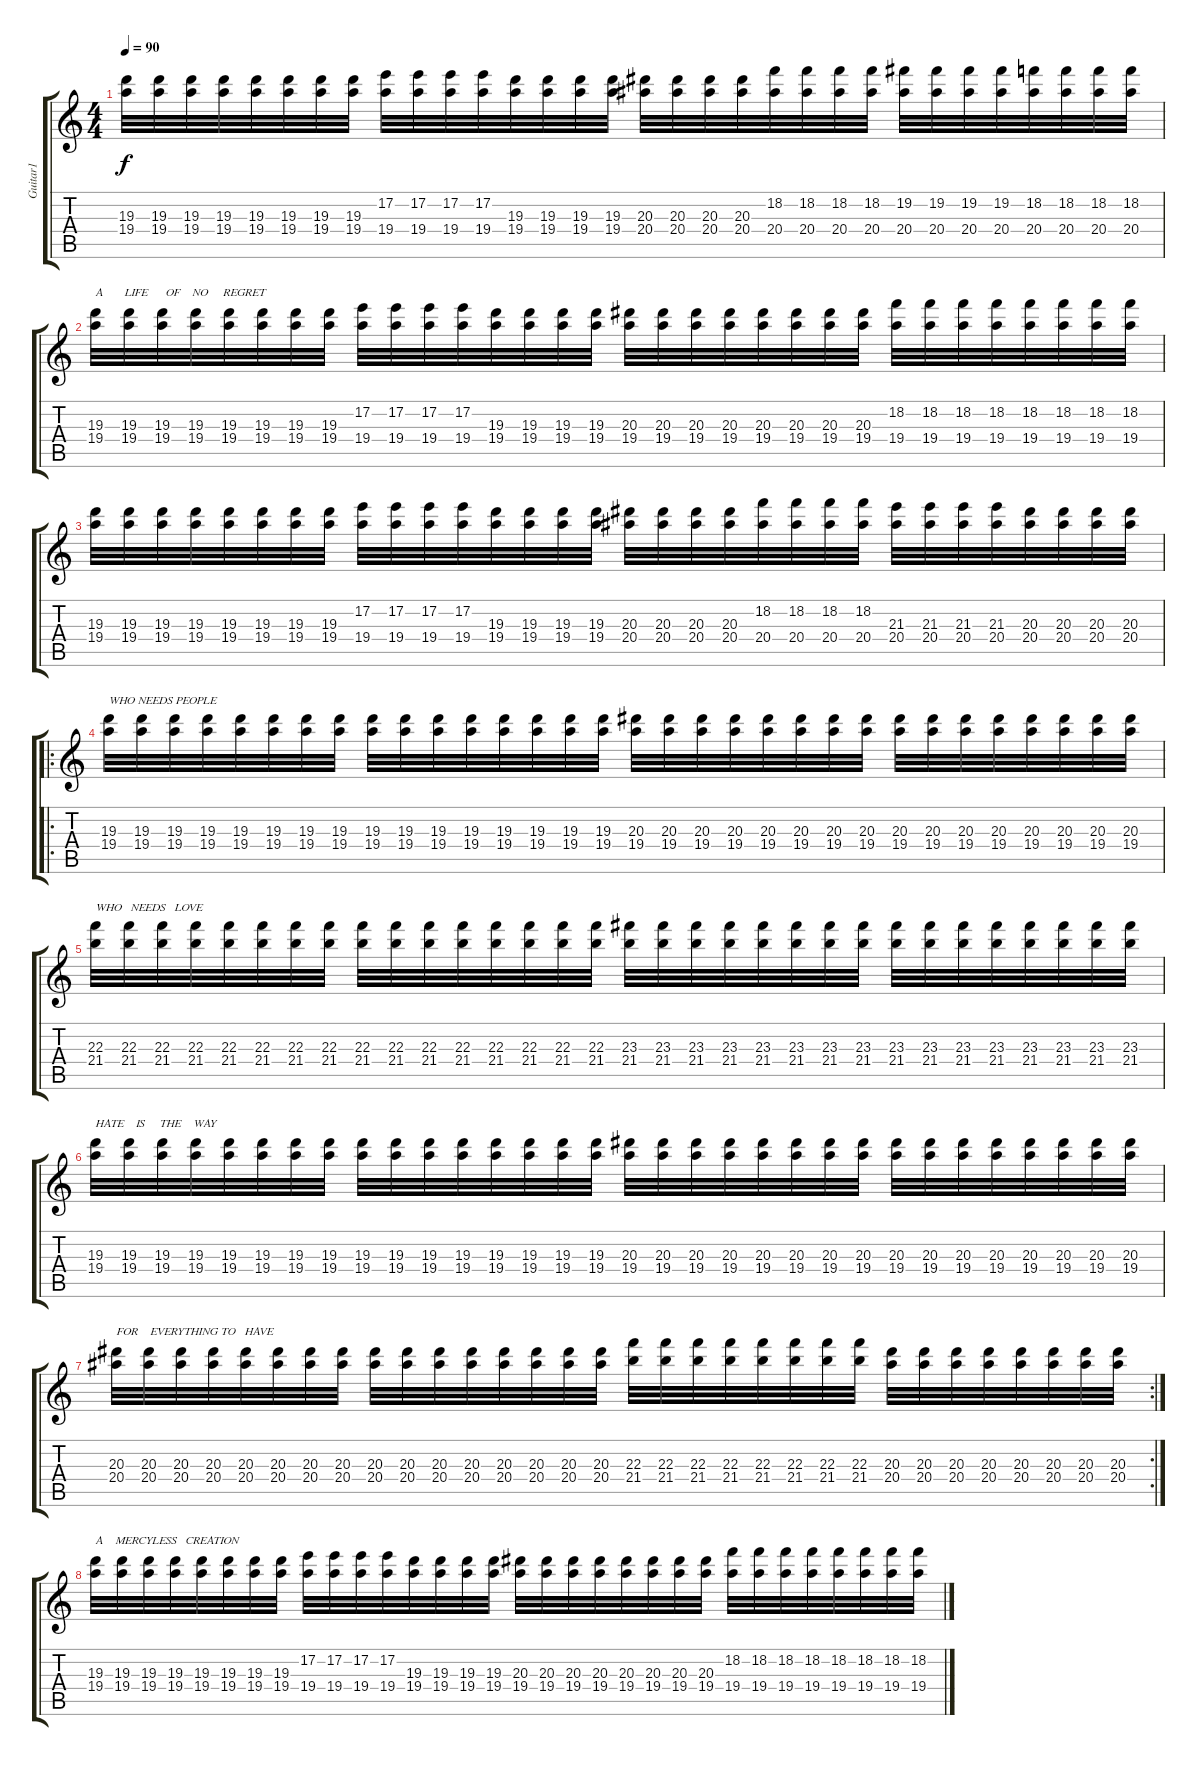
\track ("Guitar1" "Guitar1") {instrument overdrivenguitar}
\staff {score tabs}
\tuning (E4 B3 G3 D3 A2 E2) {hide}
\ts (4 4)
\tempo 90
\clef g2
\ks c
(19.3 19.4).32{dy f} (19.3 19.4).32 (19.3 19.4).32 (19.3 19.4).32 (19.3 19.4).32 (19.3 19.4).32 (19.3 19.4).32 (19.3 19.4).32 (17.2 19.4).32 (17.2 19.4).32 (17.2 19.4).32 (17.2 19.4).32 (19.3 19.4).32 (19.3 19.4).32 (19.3 19.4).32 (19.3 19.4).32 (20.3 20.4).32 (20.3 20.4).32 (20.3 20.4).32 (20.3 20.4).32 (18.2 20.4).32 (18.2 20.4).32 (18.2 20.4).32 (18.2 20.4).32 (19.2 20.4).32 (19.2 20.4).32 (19.2 20.4).32 (19.2 20.4).32 (18.2 20.4).32 (18.2 20.4).32 (18.2 20.4).32 (18.2 20.4).32 |
(19.3 19.4).32{txt "A       LIFE      OF    NO     REGRET"} (19.3 19.4).32 (19.3 19.4).32 (19.3 19.4).32 (19.3 19.4).32 (19.3 19.4).32 (19.3 19.4).32 (19.3 19.4).32 (17.2 19.4).32 (17.2 19.4).32 (17.2 19.4).32 (17.2 19.4).32 (19.3 19.4).32 (19.3 19.4).32 (19.3 19.4).32 (19.3 19.4).32 (20.3 19.4).32 (20.3 19.4).32 (20.3 19.4).32 (20.3 19.4).32 (20.3 19.4).32 (20.3 19.4).32 (20.3 19.4).32 (20.3 19.4).32 (18.2 19.4).32 (18.2 19.4).32 (18.2 19.4).32 (18.2 19.4).32 (18.2 19.4).32 (18.2 19.4).32 (18.2 19.4).32 (18.2 19.4).32 |
(19.3 19.4).32 (19.3 19.4).32 (19.3 19.4).32 (19.3 19.4).32 (19.3 19.4).32 (19.3 19.4).32 (19.3 19.4).32 (19.3 19.4).32 (17.2 19.4).32 (17.2 19.4).32 (17.2 19.4).32 (17.2 19.4).32 (19.3 19.4).32 (19.3 19.4).32 (19.3 19.4).32 (19.3 19.4).32 (20.3 20.4).32 (20.3 20.4).32 (20.3 20.4).32 (20.3 20.4).32 (18.2 20.4).32 (18.2 20.4).32 (18.2 20.4).32 (18.2 20.4).32 (21.3 20.4).32 (21.3 20.4).32 (21.3 20.4).32 (21.3 20.4).32 (20.3 20.4).32 (20.3 20.4).32 (20.3 20.4).32 (20.3 20.4).32 |
\ro
(19.3 19.4).32{txt "WHO NEEDS PEOPLE"} (19.3 19.4).32 (19.3 19.4).32 (19.3 19.4).32 (19.3 19.4).32 (19.3 19.4).32 (19.3 19.4).32 (19.3 19.4).32 (19.3 19.4).32 (19.3 19.4).32 (19.3 19.4).32 (19.3 19.4).32 (19.3 19.4).32 (19.3 19.4).32 (19.3 19.4).32 (19.3 19.4).32 (20.3 19.4).32 (20.3 19.4).32 (20.3 19.4).32 (20.3 19.4).32 (20.3 19.4).32 (20.3 19.4).32 (20.3 19.4).32 (20.3 19.4).32 (20.3 19.4).32 (20.3 19.4).32 (20.3 19.4).32 (20.3 19.4).32 (20.3 19.4).32 (20.3 19.4).32 (20.3 19.4).32 (20.3 19.4).32 |
(22.3 21.4).32{txt "WHO   NEEDS   LOVE"} (22.3 21.4).32 (22.3 21.4).32 (22.3 21.4).32 (22.3 21.4).32 (22.3 21.4).32 (22.3 21.4).32 (22.3 21.4).32 (22.3 21.4).32 (22.3 21.4).32 (22.3 21.4).32 (22.3 21.4).32 (22.3 21.4).32 (22.3 21.4).32 (22.3 21.4).32 (22.3 21.4).32 (23.3 21.4).32 (23.3 21.4).32 (23.3 21.4).32 (23.3 21.4).32 (23.3 21.4).32 (23.3 21.4).32 (23.3 21.4).32 (23.3 21.4).32 (23.3 21.4).32 (23.3 21.4).32 (23.3 21.4).32 (23.3 21.4).32 (23.3 21.4).32 (23.3 21.4).32 (23.3 21.4).32 (23.3 21.4).32 |
(19.3 19.4).32{txt "HATE    IS     THE    WAY"} (19.3 19.4).32 (19.3 19.4).32 (19.3 19.4).32 (19.3 19.4).32 (19.3 19.4).32 (19.3 19.4).32 (19.3 19.4).32 (19.3 19.4).32 (19.3 19.4).32 (19.3 19.4).32 (19.3 19.4).32 (19.3 19.4).32 (19.3 19.4).32 (19.3 19.4).32 (19.3 19.4).32 (20.3 19.4).32 (20.3 19.4).32 (20.3 19.4).32 (20.3 19.4).32 (20.3 19.4).32 (20.3 19.4).32 (20.3 19.4).32 (20.3 19.4).32 (20.3 19.4).32 (20.3 19.4).32 (20.3 19.4).32 (20.3 19.4).32 (20.3 19.4).32 (20.3 19.4).32 (20.3 19.4).32 (20.3 19.4).32 |
\rc 2
(20.3 20.4).32{txt "FOR    EVERYTHING TO   HAVE"} (20.3 20.4).32 (20.3 20.4).32 (20.3 20.4).32 (20.3 20.4).32 (20.3 20.4).32 (20.3 20.4).32 (20.3 20.4).32 (20.3 20.4).32 (20.3 20.4).32 (20.3 20.4).32 (20.3 20.4).32 (20.3 20.4).32 (20.3 20.4).32 (20.3 20.4).32 (20.3 20.4).32 (22.3 21.4).32 (22.3 21.4).32 (22.3 21.4).32 (22.3 21.4).32 (22.3 21.4).32 (22.3 21.4).32 (22.3 21.4).32 (22.3 21.4).32 (20.3 20.4).32 (20.3 20.4).32 (20.3 20.4).32 (20.3 20.4).32 (20.3 20.4).32 (20.3 20.4).32 (20.3 20.4).32 (20.3 20.4).32 |
(19.3 19.4).32{txt "A    MERCYLESS   CREATION"} (19.3 19.4).32 (19.3 19.4).32 (19.3 19.4).32 (19.3 19.4).32 (19.3 19.4).32 (19.3 19.4).32 (19.3 19.4).32 (17.2 19.4).32 (17.2 19.4).32 (17.2 19.4).32 (17.2 19.4).32 (19.3 19.4).32 (19.3 19.4).32 (19.3 19.4).32 (19.3 19.4).32 (20.3 19.4).32 (20.3 19.4).32 (20.3 19.4).32 (20.3 19.4).32 (20.3 19.4).32 (20.3 19.4).32 (20.3 19.4).32 (20.3 19.4).32 (18.2 19.4).32 (18.2 19.4).32 (18.2 19.4).32 (18.2 19.4).32 (18.2 19.4).32 (18.2 19.4).32 (18.2 19.4).32 (18.2 19.4).32
